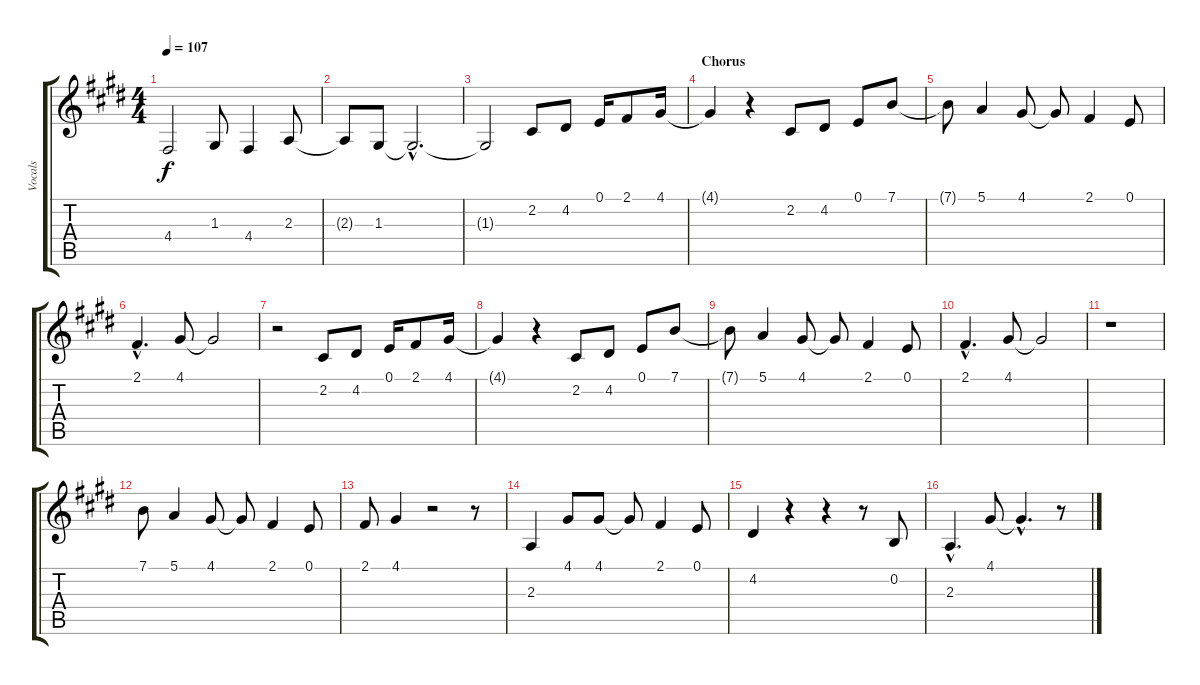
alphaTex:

\track ("Vocals" "Vocals") {instrument flute}
\staff {score tabs}
\tuning (E4 B3 G3 D3 A2 E2) {hide}
\ts (4 4)
\tempo 107
\clef g2
\ks c#minor
4.4{t}.2{dy f} 1.3.8 4.4.4 2.3.8 |
2.3{t}.8 1.3.8 1.3{hac t}.2{d} |
1.3{t}.2 2.2.8 4.2.8 0.1.16 2.1.8 4.1.16 |
\section ("" "Chorus")
4.1{t}.4 r.4 2.2.8 4.2.8 0.1.8 7.1.8 |
7.1{t}.8 5.1.4 4.1.8 4.1{t}.8 2.1.4 0.1.8 |
2.1{hac}.4{d} 4.1.8 4.1{t}.2 |
r.2 2.2.8 4.2.8 0.1.16 2.1.8 4.1.16 |
4.1{t}.4 r.4 2.2.8 4.2.8 0.1.8 7.1.8 |
7.1{t}.8 5.1.4 4.1.8 4.1{t}.8 2.1.4 0.1.8 |
2.1{hac}.4{d} 4.1.8 4.1{t}.2 |
r.1 |
7.1.8 5.1.4 4.1.8 4.1{t}.8 2.1.4 0.1.8 |
2.1.8 4.1.4 r.2 r.8 |
2.3.4 4.1.8 4.1.8 4.1{t}.8 2.1.4 0.1.8 |
4.2.4 r.4 r.4 r.8 0.2.8 |
2.3{hac}.4{d} 4.1.8 4.1{hac t}.4{d} r.8
